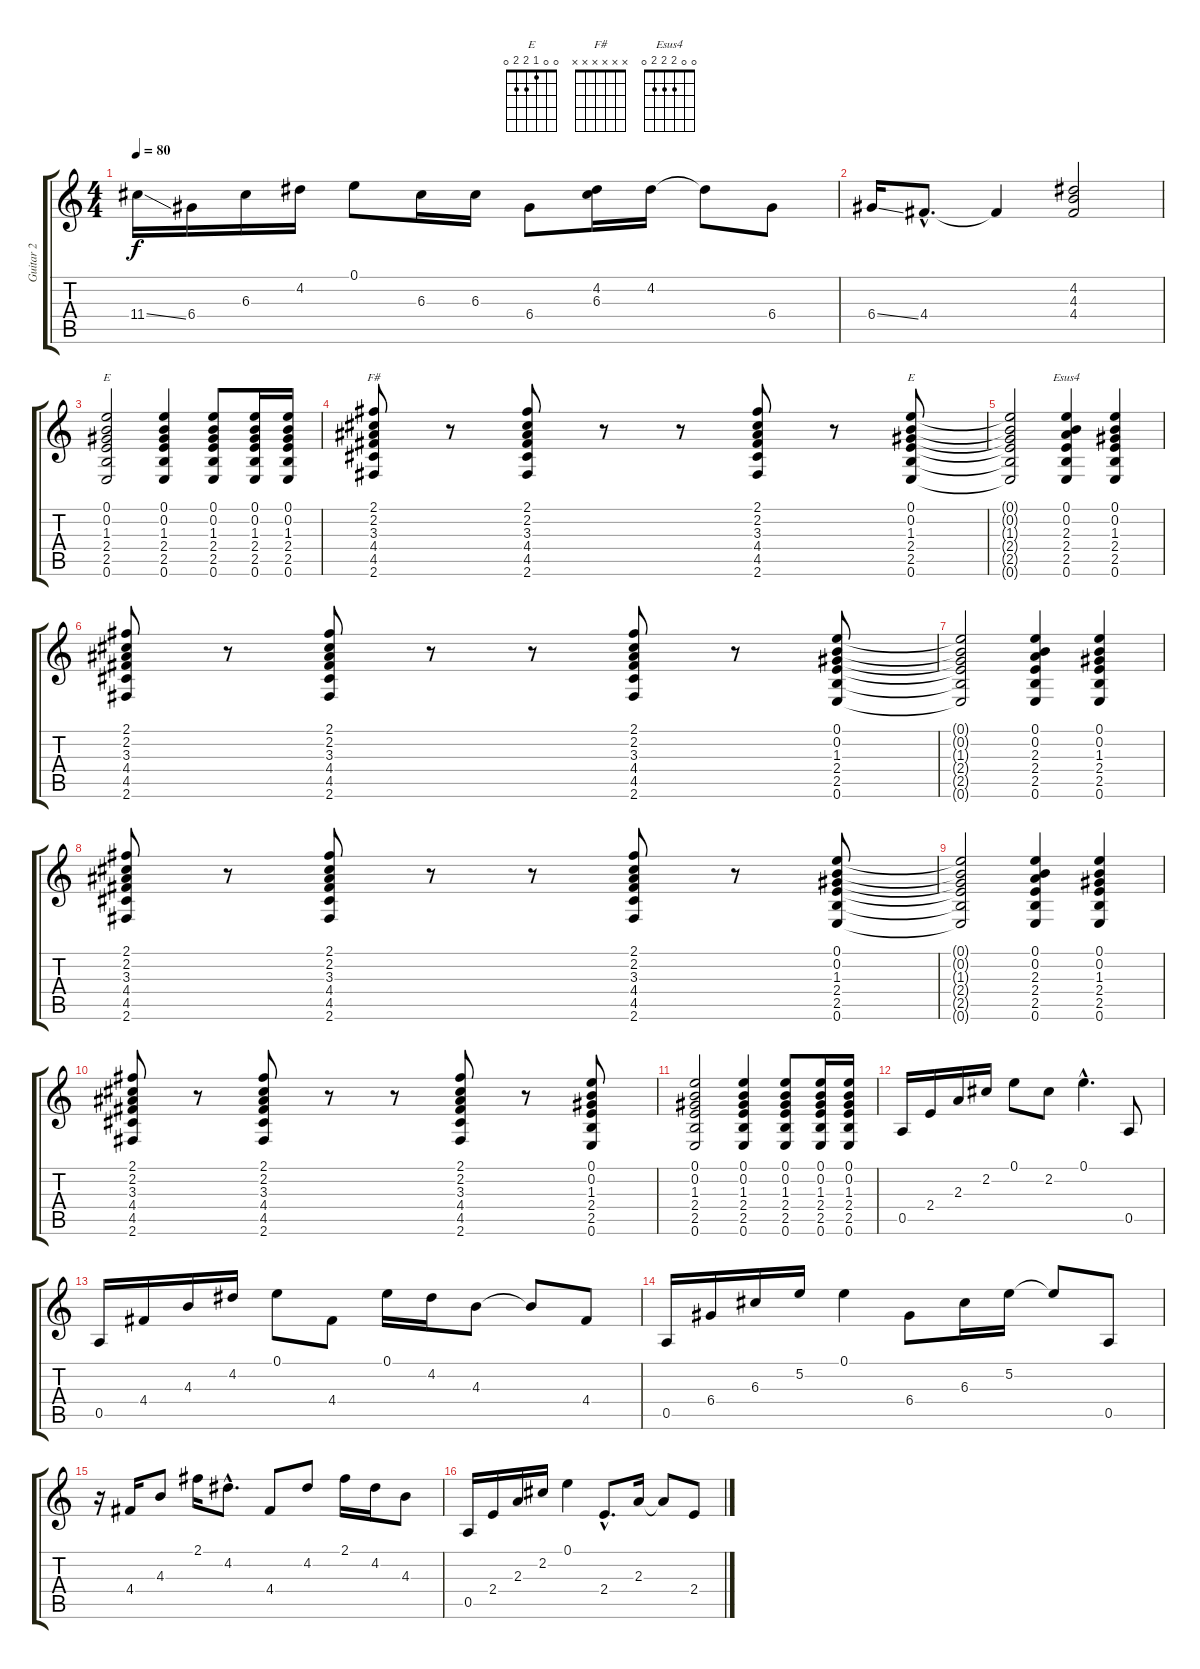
\track ("Guitar 2 " "Guitar 2 ") {instrument acousticguitarsteel}
\staff {score tabs}
\tuning (E4 B3 G3 D3 A2 E2) {hide}
\chord ("E" x x x x x x) {firstfret 0}
\chord ("F#" x x x x x x) {firstfret 0}
\chord ("E" 0 0 1 2 2 0)
\chord ("Esus4" 0 0 2 2 2 0)
\ts (4 4)
\tempo 80
\clef g2
\ks c
11.4{ss}.16{dy f} 6.4.16 6.3.16 4.2.16 0.1.8 6.3.16 6.3.16 6.4.8 (4.2 6.3).16 4.2.16 4.2{t}.8 6.4.8 |
6.4{ss}.16 4.4{hac}.8{d} 4.4{t}.4 (4.2 4.3 4.4).2 |
(0.1 0.2 1.3 2.4 2.5 0.6).2{ch "E"} (0.1 0.2 1.3 2.4 2.5 0.6).4 (0.1 0.2 1.3 2.4 2.5 0.6).8 (0.1 0.2 1.3 2.4 2.5 0.6).16 (0.1 0.2 1.3 2.4 2.5 0.6).16 |
(2.1 2.2 3.3 4.4 4.5 2.6).8{ch "F#"} r.8 (2.1 2.2 3.3 4.4 4.5 2.6).8 r.8 r.8 (2.1 2.2 3.3 4.4 4.5 2.6).8 r.8 (0.1 0.2 1.3 2.4 2.5 0.6).8{ch "E"} |
(0.1{t} 0.2{t} 1.3{t} 2.4{t} 2.5{t} 0.6{t}).2 (0.1 0.2 2.3 2.4 2.5 0.6).4{ch "Esus4"} (0.1 0.2 1.3 2.4 2.5 0.6).4 |
(2.1 2.2 3.3 4.4 4.5 2.6).8 r.8 (2.1 2.2 3.3 4.4 4.5 2.6).8 r.8 r.8 (2.1 2.2 3.3 4.4 4.5 2.6).8 r.8 (0.1 0.2 1.3 2.4 2.5 0.6).8 |
(0.1{t} 0.2{t} 1.3{t} 2.4{t} 2.5{t} 0.6{t}).2 (0.1 0.2 2.3 2.4 2.5 0.6).4 (0.1 0.2 1.3 2.4 2.5 0.6).4 |
(2.1 2.2 3.3 4.4 4.5 2.6).8 r.8 (2.1 2.2 3.3 4.4 4.5 2.6).8 r.8 r.8 (2.1 2.2 3.3 4.4 4.5 2.6).8 r.8 (0.1 0.2 1.3 2.4 2.5 0.6).8 |
(0.1{t} 0.2{t} 1.3{t} 2.4{t} 2.5{t} 0.6{t}).2 (0.1 0.2 2.3 2.4 2.5 0.6).4 (0.1 0.2 1.3 2.4 2.5 0.6).4 |
(2.1 2.2 3.3 4.4 4.5 2.6).8 r.8 (2.1 2.2 3.3 4.4 4.5 2.6).8 r.8 r.8 (2.1 2.2 3.3 4.4 4.5 2.6).8 r.8 (0.1 0.2 1.3 2.4 2.5 0.6).8 |
(0.1 0.2 1.3 2.4 2.5 0.6).2 (0.1 0.2 1.3 2.4 2.5 0.6).4 (0.1 0.2 1.3 2.4 2.5 0.6).8 (0.1 0.2 1.3 2.4 2.5 0.6).16 (0.1 0.2 1.3 2.4 2.5 0.6).16 |
0.5.16 2.4.16 2.3.16 2.2.16 0.1.8 2.2.8 0.1{hac}.4{d} 0.5.8 |
0.5.16 4.4.16 4.3.16 4.2.16 0.1.8 4.4.8 0.1.16 4.2.16 4.3.8 4.3{t}.8 4.4.8 |
0.5.16 6.4.16 6.3.16 5.2.16 0.1.4 6.4.8 6.3.16 5.2.16 5.2{t}.8 0.5.8 |
r.16 4.4.16 4.3.8 2.1.16 4.2{hac}.8{d} 4.4.8 4.2.8 2.1.16 4.2.16 4.3.8 |
0.5.16 2.4.16 2.3.16 2.2.16 0.1.4 2.4{hac}.8{d} 2.3.16 2.3{t}.8 2.4.8
